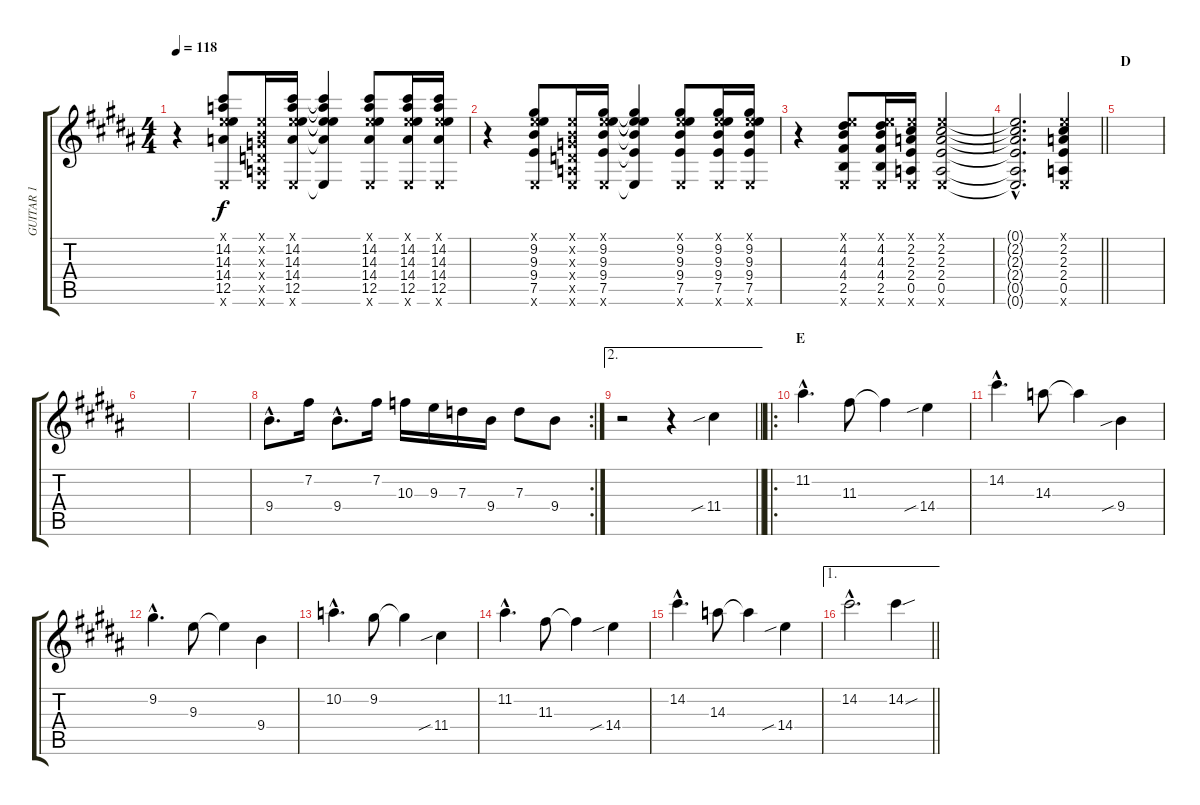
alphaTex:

\track ("GUITAR 1" "GUITAR 1") {instrument distortionguitar}
\staff {score tabs}
\tuning (E4 B3 G3 D3 A2 E2) {hide}
\ts (4 4)
\tempo 118
\clef g2
\ks b
r.4{dy f} (0.1{x} 14.2 14.3 14.4 12.5 0.6{x}).8 (0.1{x} 0.2{x} 0.3{x} 0.4{x} 0.5{x} 0.6{x}).16 (0.1{x} 14.2 14.3 14.4 12.5 0.6{x}).16 (0.1{t} 14.2{t} 14.3{t} 14.4{t} 12.5{t} 0.6{t}).4 (0.1{x} 14.2 14.3 14.4 12.5 0.6{x}).8 (0.1{x} 14.2 14.3 14.4 12.5 0.6{x}).16 (0.1{x} 14.2 14.3 14.4 12.5 0.6{x}).16 |
r.4 (0.1{x} 9.2 9.3 9.4 7.5 0.6{x}).8 (0.1{x} 0.2{x} 0.3{x} 0.4{x} 0.5{x} 0.6{x}).16 (0.1{x} 9.2 9.3 9.4 7.5 0.6{x}).16 (0.1{t} 9.2{t} 9.3{t} 9.4{t} 7.5{t} 0.6{t}).4 (0.1{x} 9.2 9.3 9.4 7.5 0.6{x}).8 (0.1{x} 9.2 9.3 9.4 7.5 0.6{x}).16 (0.1{x} 9.2 9.3 9.4 7.5 0.6{x}).16 |
r.4 (0.1{x} 4.2 4.3 4.4 2.5 0.6{x}).8 (0.1{x} 4.2 4.3 4.4 2.5 0.6{x}).16 (0.1{x} 2.2 2.3 2.4 0.5 0.6{x}).16 (0.1{x} 2.2 2.3 2.4 0.5 0.6{x}).2 |
\barLineRight lightlight
(0.1{hac t} 2.2{hac t} 2.3{hac t} 2.4{hac t} 0.5{hac t} 0.6{hac t}).2{d} (0.1{x} 2.2 2.3 2.4 0.5 0.6{x}).4 |
\section ("" "D")
|
|
|
\rc 2
9.4{hac}.8{d} 7.2.16 9.4{hac}.8{d} 7.2.16 10.3.16 9.3.16 7.3.16 9.4.16 7.3.8 9.4.8 |
\ae 2
\barLineRight lightlight
r.2 r.4 11.4{sib}.4 |
\ro
\section ("" "E")
11.2{hac}.4{d} 11.3.8 11.3{t}.4 14.4{sib}.4 |
14.2{hac}.4{d} 14.3.8 14.3{t}.4 9.4{sib}.4 |
9.2{hac}.4{d} 9.3.8 9.3{t}.4 9.4.4 |
10.2{hac}.4{d} 9.2.8 9.2{t}.4 11.4{sib}.4 |
11.2{hac}.4{d} 11.3.8 11.3{t}.4 14.4{sib}.4 |
14.2{hac}.4{d} 14.3.8 14.3{t}.4 14.4{sib}.4 |
\ae 1
\barLineRight lightlight
14.2{hac}.2{d} 14.2{sou}.4
